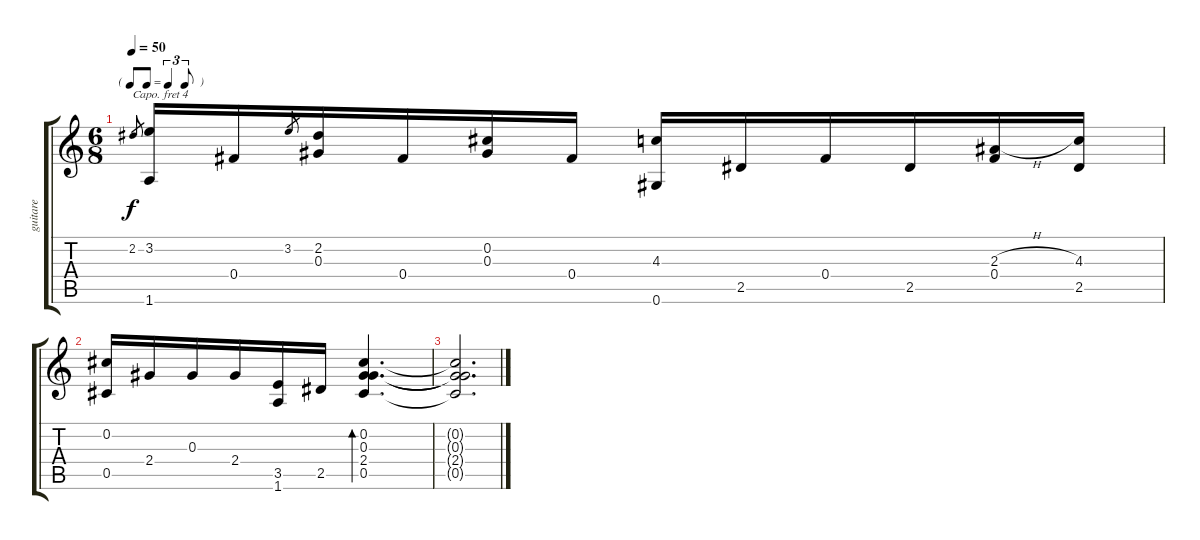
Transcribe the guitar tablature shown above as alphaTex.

\track ("guitare" "guitare") {instrument acousticguitarnylon}
\staff {score tabs}
\capo 4
\tuning (D4 A3 E3 D3 A2 E2) {hide}
\ts (6 8)
\tf triplet8th
\tempo 50
\clef g2
\ks c
2.2.8{gr dy f} (3.2 1.6).16 0.4.16 3.2.8{gr} (2.2 0.3).16 0.4.16 (0.2 0.3).16 0.4.16 (4.3 0.6).16 2.5.16 0.4.16 2.5.16 (2.3{h} 0.4).16 (4.3 2.5).16 |
(0.2 0.5).16 2.4.16 0.3.16 2.4.16 (3.5 1.6).16 2.5.16 (0.2 0.3 2.4 0.5).4{d bd 240} |
(0.2{t} 0.3{t} 2.4{t} 0.5{t}).2{d}
